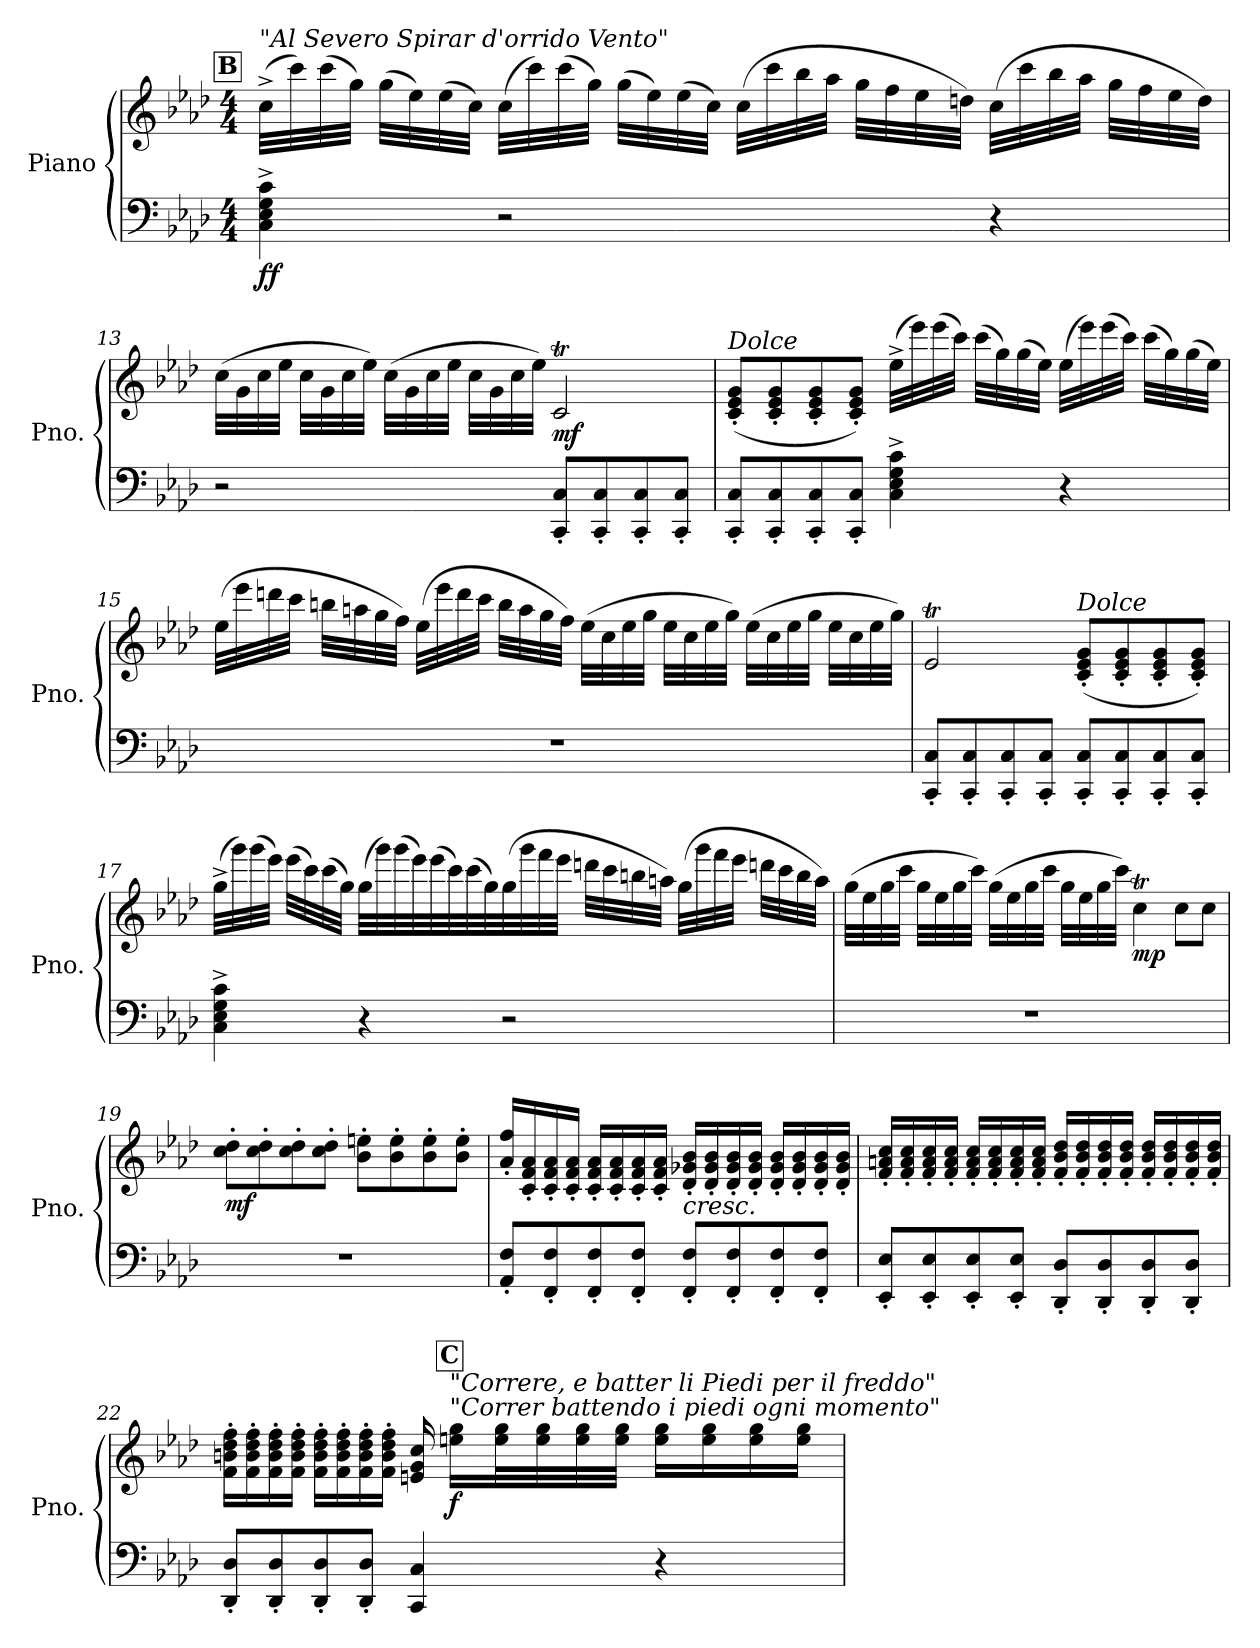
**kern	**kern	**dynam
*part1	*part1	*part1
*staff2	*staff1	*staff1/2
*I"Piano	*	*
*I'Pno.	*	*
!!LO:PB:g=z
*clefF4	*clefG2	*
*k[b-e-a-d-]	*k[b-e-a-d-]	*
*M4/4	*M4/4	*
!!LO:REH:place=s1:a:B:fs=14:t=B
=12	=12	=12
!	!LO:TX:i:t="Al Severo Spirar d'orrido Vento"	!
!	!	!LO:DY:b=2
!	!	!LO:DY:n=1:b
4C\^ 4E-\^ 4G\^ 4c\^	(>32cc^\LLL	f f
.	32ccc\)	.
.	(>32ccc\	.
.	32gg\JJJ)	.
.	(>32gg\LLL	.
.	32ee-\)	.
.	(>32ee-\	.
.	32cc\JJJ)	.
2r	(>32cc\LLL	.
.	32ccc\)	.
.	(>32ccc\	.
.	32gg\JJJ)	.
.	(>32gg\LLL	.
.	32ee-\)	.
.	(>32ee-\	.
.	32cc\JJJ)	.
.	(>32cc\LLL	.
.	32ccc\	.
.	32bb-\	.
.	32aa-\JJJ	.
.	32gg\LLL	.
.	32ff\	.
.	32ee-\	.
.	32ddn\JJJ)	.
4r	(>32cc\LLL	.
.	32ccc\	.
.	32bb-\	.
.	32aa-\JJJ	.
.	32gg\LLL	.
.	32ff\	.
.	32ee-\	.
.	32dd\JJJ)	.
!!LO:LB:g=z
=13	=13	=13
2r	(>32cc\LLL	.
.	32g\	.
.	32cc\	.
.	32ee-\JJJ	.
.	32cc\LLL	.
.	32g\	.
.	32cc\	.
.	32ee-\JJJ)	.
.	(>32cc\LLL	.
.	32g\	.
.	32cc\	.
.	32ee-\JJJ	.
.	32cc\LLL	.
.	32g\	.
.	32cc\	.
.	32ee-\JJJ)	.
!	!	!LO:DY:b
8CC/' 8C/'L	2ct/	mf
8CC/' 8C/'	.	.
8CC/' 8C/'	.	.
8CC/' 8C/'J	.	.
=14	=14	=14
!	!LO:TX:a:i:t=Dolce	!
8CC/' 8C/'L	(>8c/' 8e-/' 8g/'L	.
8CC/' 8C/'	8c/' 8e-/' 8g/'	.
8CC/' 8C/'	8c/' 8e-/' 8g/'	.
8CC/' 8C/'J	8c/' 8e-/' 8g/'J)	.
4C\^ 4E-\^ 4G\^ 4c\^	(>32ee-^\LLL	.
.	32eee-\)	.
.	(>32eee-\	.
.	32ccc\JJJ)	.
.	(>32ccc\LLL	.
.	32gg\)	.
.	(>32gg\	.
.	32ee-\JJJ)	.
4r	(>32ee-\LLL	.
.	32eee-\)	.
.	(>32eee-\	.
.	32ccc\JJJ)	.
.	(>32ccc\LLL	.
.	32gg\)	.
.	(>32gg\	.
.	32ee-\JJJ)	.
!!LO:LB:g=z
=15	=15	=15
1r	(>32ee-\LLL	.
.	32eee-\	.
.	32dddn\	.
.	32ccc\JJJ	.
.	32bbn\LLL	.
.	32aan\	.
.	32gg\	.
.	32ff\JJJ)	.
.	(>32ee-\LLL	.
.	32eee-\	.
.	32ddd\	.
.	32ccc\JJJ	.
.	32bb\LLL	.
.	32aa\	.
.	32gg\	.
.	32ff\JJJ)	.
.	(>32ee-\LLL	.
.	32cc\	.
.	32ee-\	.
.	32gg\JJJ	.
.	32ee-\LLL	.
.	32cc\	.
.	32ee-\	.
.	32gg\JJJ)	.
.	(>32ee-\LLL	.
.	32cc\	.
.	32ee-\	.
.	32gg\JJJ	.
.	32ee-\LLL	.
.	32cc\	.
.	32ee-\	.
.	32gg\JJJ)	.
=16	=16	=16
8CC/' 8C/'L	2e-T/	.
8CC/' 8C/'	.	.
8CC/' 8C/'	.	.
8CC/' 8C/'J	.	.
!	!LO:TX:a:i:t=Dolce	!
8CC/' 8C/'L	(>8c/' 8e-/' 8g/'L	.
8CC/' 8C/'	8c/' 8e-/' 8g/'	.
8CC/' 8C/'	8c/' 8e-/' 8g/'	.
8CC/' 8C/'J	8c/' 8e-/' 8g/'J)	.
!!LO:LB:g=z
=17	=17	=17
4C\^ 4E-\^ 4G\^ 4c\^	(>32gg^\LLL	.
.	32ggg\)	.
.	(>32ggg\	.
.	32eee-\JJJ)	.
.	(>32eee-\LLL	.
.	32ccc\)	.
.	(>32ccc\	.
.	32gg\JJJ)	.
4r	(>32gg\LLL	.
.	32ggg\)	.
.	(>32ggg\	.
.	32eee-\)	.
.	(>32eee-\	.
.	32ccc\)	.
.	(>32ccc\	.
.	32gg\)	.
2r	(>32gg\	.
.	32ggg\	.
.	32fff\	.
.	32eee-\JJJ	.
.	32dddn\LLL	.
.	32ccc\	.
.	32bbn\	.
.	32aan\JJJ)	.
.	(>32gg\LLL	.
.	32ggg\	.
.	32fff\	.
.	32eee-\JJJ	.
.	32dddn\LLL	.
.	32ccc\	.
.	32bb\	.
.	32aa\JJJ)	.
!!LO:LB:g=z
=18	=18	=18
1r	(>32gg\LLL	.
.	32ee-\	.
.	32gg\	.
.	32ccc\JJJ	.
.	32gg\LLL	.
.	32ee-\	.
.	32gg\	.
.	32ccc\JJJ)	.
.	(>32gg\LLL	.
.	32ee-\	.
.	32gg\	.
.	32ccc\JJJ	.
.	32gg\LLL	.
.	32ee-\	.
.	32gg\	.
.	32ccc\JJJ)	.
!	!	!LO:DY:b
.	4cct\	mp
.	8cc\L	.
.	8cc\J	.
=19	=19	=19
!	!	!LO:DY:b
1r	8cc\' 8dd-\'L	mf
.	8cc\' 8dd-\'	.
.	8cc\' 8dd-\'	.
.	8cc\' 8dd-\'J	.
.	8b-\' 8een\'L	.
.	8b-\' 8ee\'	.
.	8b-\' 8ee\'	.
.	8b-\' 8ee\'J	.
!!LO:LB:g=z
=20	=20	=20
8AA-/' 8F/'L	16a-/' 16ff/'LL	.
.	16c/' 16f/' 16a-/'	.
8FF/' 8F/'	16c/' 16f/' 16a-/'	.
.	16c/' 16f/' 16a-/'JJ	.
8FF/' 8F/'	16c/' 16f/' 16a-/'LL	.
.	16c/' 16f/' 16a-/'	.
8FF/' 8F/'J	16c/' 16f/' 16a-/'	.
.	16c/' 16f/' 16a-/'JJ	.
!	!LO:TX:b:i:t=cresc.	!
8FF/' 8F/'L	16d-/' 16g-X/' 16b-/'LL	.
.	16d-/' 16g-/' 16b-/'	.
8FF/' 8F/'	16d-/' 16g-/' 16b-/'	.
.	16d-/' 16g-/' 16b-/'JJ	.
8FF/' 8F/'	16d-/' 16g-/' 16b-/'LL	.
.	16d-/' 16g-/' 16b-/'	.
8FF/' 8F/'J	16d-/' 16g-/' 16b-/'	.
.	16d-/' 16g-/' 16b-/'JJ	.
=21	=21	=21
8EE-/' 8E-/'L	16f/' 16an/' 16cc/'LL	.
.	16f/' 16a/' 16cc/'	.
8EE-/' 8E-/'	16f/' 16a/' 16cc/'	.
.	16f/' 16a/' 16cc/'JJ	.
8EE-/' 8E-/'	16f/' 16a/' 16cc/'LL	.
.	16f/' 16a/' 16cc/'	.
8EE-/' 8E-/'J	16f/' 16a/' 16cc/'	.
.	16f/' 16a/' 16cc/'JJ	.
8DD-/' 8D-/'L	16f/' 16b-/' 16dd-/'LL	.
.	16f/' 16b-/' 16dd-/'	.
8DD-/' 8D-/'	16f/' 16b-/' 16dd-/'	.
.	16f/' 16b-/' 16dd-/'JJ	.
8DD-/' 8D-/'	16f/' 16b-/' 16dd-/'LL	.
.	16f/' 16b-/' 16dd-/'	.
8DD-/' 8D-/'J	16f/' 16b-/' 16dd-/'	.
.	16f/' 16b-/' 16dd-/'JJ	.
!!LO:PB:g=z
!!LO:REH:place=s1:a:B:fs=14:t=C:qo=2.25
=22	=22	=22
8DD-/' 8D-/'L	16f\' 16bn\' 16dd-\' 16ff\'LL	.
.	16f\' 16b\' 16dd-\' 16ff\'	.
8DD-/' 8D-/'	16f\' 16b\' 16dd-\' 16ff\'	.
.	16f\' 16b\' 16dd-\' 16ff\'JJ	.
8DD-/' 8D-/'	16f\' 16b\' 16dd-\' 16ff\'LL	.
.	16f\' 16b\' 16dd-\' 16ff\'	.
8DD-/' 8D-/'J	16f\' 16b\' 16dd-\' 16ff\'	.
.	16f\' 16b\' 16dd-\' 16ff\'JJ	.
4CC/ 4C/	16en/ 16g/ 16cc/	.
!	!LO:TX:i:t="Correr battendo i piedi ogni momento"	!
!	!LO:TX:a:i:t="Correre, e batter li Piedi per il freddo"	!
!	!	!LO:DY:b
.	16een\ 16gg\LL	f
.	32ee\ 32gg\L	.
.	32ee\ 32gg\	.
.	32ee\ 32gg\	.
.	32ee\ 32gg\JJJ	.
4r	16ee\ 16gg\LL	.
.	16ee\ 16gg\	.
.	16ee\ 16gg\	.
.	16ee\ 16gg\JJ	.
=	=	=
*-	*-	*-
